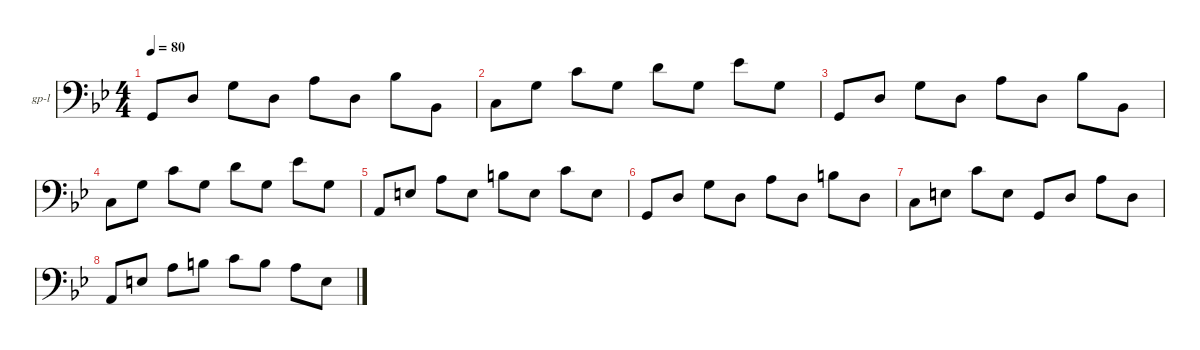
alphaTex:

\defaultSystemsLayout 2
\hideDynamics
\bracketExtendMode nobrackets
\firstSystemTrackNameOrientation horizontal
\otherSystemsTrackNameOrientation horizontal
\track ("gp-l" "gp-l") {solo instrument brightacousticpiano}
\staff {score}
\tuning (E4 B3 G3 D3 A2 E2)
\ts (4 4)
\scale
1.07146
\tempo 80
\accidentals auto
\clef f4
\ottava regular
\simile none
\ks gminor
3.6{acc forcenatural}.8{dy f instrument brightacousticpiano beam Up} 5.5{acc forcenatural}.8{beam Up} 5.4{acc forcenatural}.8{beam Down} 5.5{acc forcenatural}.8{beam Down} 7.4{acc forcenatural}.8{beam Down} 5.5{acc forcenatural}.8{beam Down} 3.3{acc b}.8{beam Down} 1.5{acc b}.8{beam Down} |
\scale
0.928538 3.5{acc forcenatural}.8{beam Down} 5.4{acc forcenatural}.8{beam Down} 5.3{acc forcenatural}.8{beam Down} 5.4{acc forcenatural}.8{beam Down} 7.3{acc forcenatural}.8{beam Down} 5.4{acc forcenatural}.8{beam Down} 4.2{acc b}.8{beam Down} 5.4{acc forcenatural}.8{beam Down} |
\scale
1.05396 3.6{acc forcenatural}.8{beam Up} 5.5{acc forcenatural}.8{beam Up} 5.4{acc forcenatural}.8{beam Down} 5.5{acc forcenatural}.8{beam Down} 7.4{acc forcenatural}.8{beam Down} 5.5{acc forcenatural}.8{beam Down} 3.3{acc b}.8{beam Down} 1.5{acc b}.8{beam Down} |
\scale
0.946042 3.5{acc forcenatural}.8{beam Down} 5.4{acc forcenatural}.8{beam Down} 5.3{acc forcenatural}.8{beam Down} 5.4{acc forcenatural}.8{beam Down} 7.3{acc forcenatural}.8{beam Down} 5.4{acc forcenatural}.8{beam Down} 4.2{acc b}.8{beam Down} 5.4{acc forcenatural}.8{beam Down} |
\scale
1.05396 5.6{acc forcenatural}.8{beam Up} 2.4{acc forcenatural}.8{beam Up} 2.3{acc forcenatural}.8{beam Down} 2.4{acc forcenatural}.8{beam Down} 4.3{acc forcenatural}.8{beam Down} 2.4{acc forcenatural}.8{beam Down} 1.2{acc forcenatural}.8{beam Down} 2.4{acc forcenatural}.8{beam Down} |
\scale
0.946042 3.6{acc forcenatural}.8{beam Up} 5.5{acc forcenatural}.8{beam Up} 5.4{acc forcenatural}.8{beam Down} 5.5{acc forcenatural}.8{beam Down} 2.3{acc forcenatural}.8{beam Down} 0.4{acc forcenatural}.8{beam Down} 0.2{acc forcenatural}.8{beam Down} 0.4{acc forcenatural}.8{beam Down} |
\scale
1.06448 3.5{acc forcenatural}.8{beam Down} 2.4{acc forcenatural}.8{beam Down} 1.2{acc forcenatural}.8{beam Down} 2.4{acc forcenatural}.8{beam Down} 3.6{acc forcenatural}.8{beam Up} 5.5{acc forcenatural}.8{beam Up} 7.4{acc forcenatural}.8{beam Down} 5.5{acc forcenatural}.8{beam Down} |
\scale
0.935516 5.6{acc forcenatural}.8{beam Up} 2.4{acc forcenatural}.8{beam Up} 2.3{acc forcenatural}.8{beam Down} 4.3{acc forcenatural}.8{beam Down} 5.3{acc forcenatural}.8{beam Down} 4.3{acc forcenatural}.8{beam Down} 2.3{acc forcenatural}.8{beam Down} 2.4{acc forcenatural}.8{beam Down} |
\scale
1.05396 |
\scale
0.946042 |
\scale
1.17739 |
\scale
0.822606
